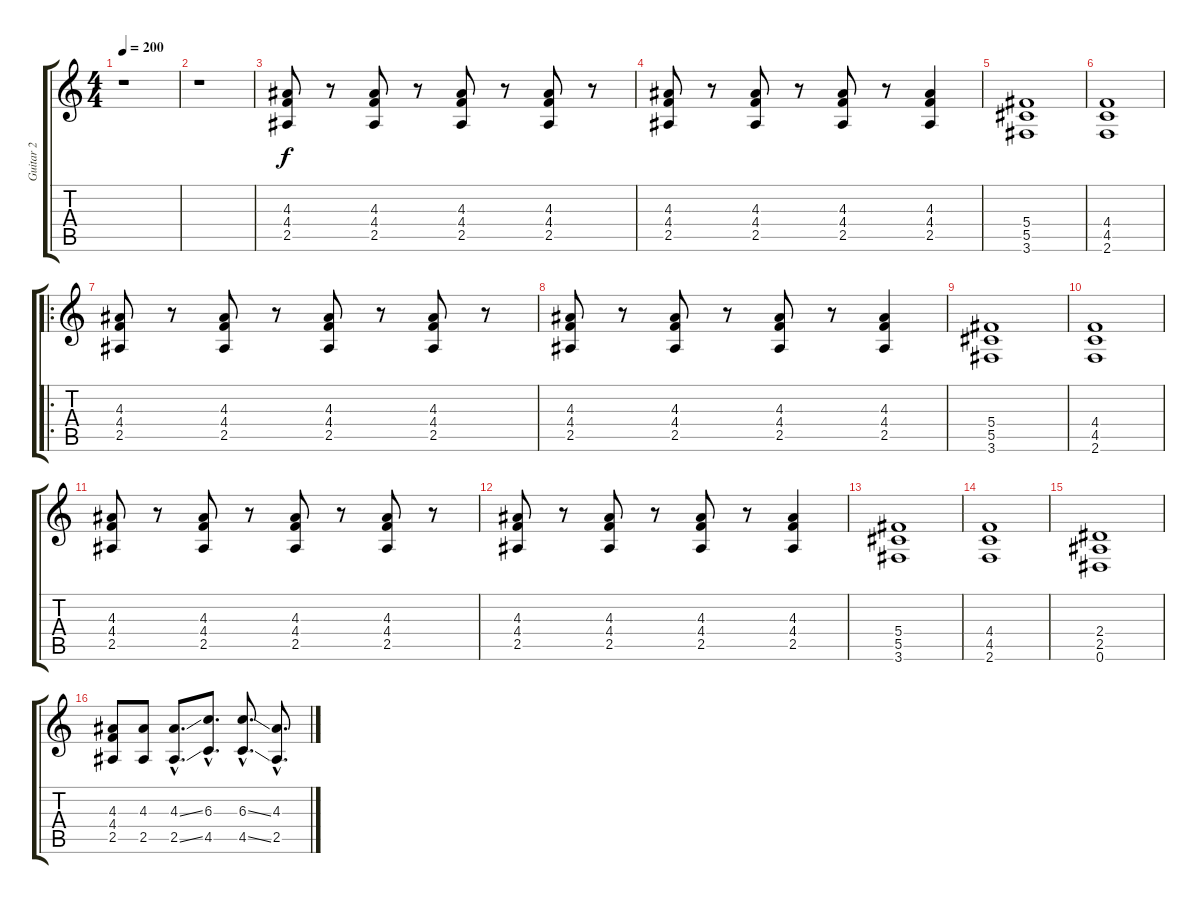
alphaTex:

\track ("Guitar 2" "Guitar 2") {instrument overdrivenguitar}
\staff {score tabs}
\tuning (Eb4 Bb3 Gb3 Db3 Ab2 Eb2) {hide}
\ts (4 4)
\tempo 200
\clef g2
\ks c
r.1{dy f instrument overdrivenguitar} |
r.1 |
(4.3 4.4 2.5).8 r.8 (4.3 4.4 2.5).8 r.8 (4.3 4.4 2.5).8 r.8 (4.3 4.4 2.5).8 r.8 |
(4.3 4.4 2.5).8 r.8 (4.3 4.4 2.5).8 r.8 (4.3 4.4 2.5).8 r.8 (4.3 4.4 2.5).4 |
(5.4 5.5 3.6).1 |
(4.4 4.5 2.6).1 |
\ro
(4.3 4.4 2.5).8 r.8 (4.3 4.4 2.5).8 r.8 (4.3 4.4 2.5).8 r.8 (4.3 4.4 2.5).8 r.8 |
(4.3 4.4 2.5).8 r.8 (4.3 4.4 2.5).8 r.8 (4.3 4.4 2.5).8 r.8 (4.3 4.4 2.5).4 |
(5.4 5.5 3.6).1 |
(4.4 4.5 2.6).1 |
(4.3 4.4 2.5).8 r.8 (4.3 4.4 2.5).8 r.8 (4.3 4.4 2.5).8 r.8 (4.3 4.4 2.5).8 r.8 |
(4.3 4.4 2.5).8 r.8 (4.3 4.4 2.5).8 r.8 (4.3 4.4 2.5).8 r.8 (4.3 4.4 2.5).4 |
(5.4 5.5 3.6).1 |
(4.4 4.5 2.6).1 |
(2.4 2.5 0.6).1 |
(4.3 4.4 2.5).8 (4.3 2.5).8 (4.3{ss hac} 2.5{ss hac}).8{d} (6.3{hac} 4.5{hac}).8{d} (6.3{ss hac} 4.5{ss hac}).8{d} (4.3{hac} 2.5{hac}).8{d}
